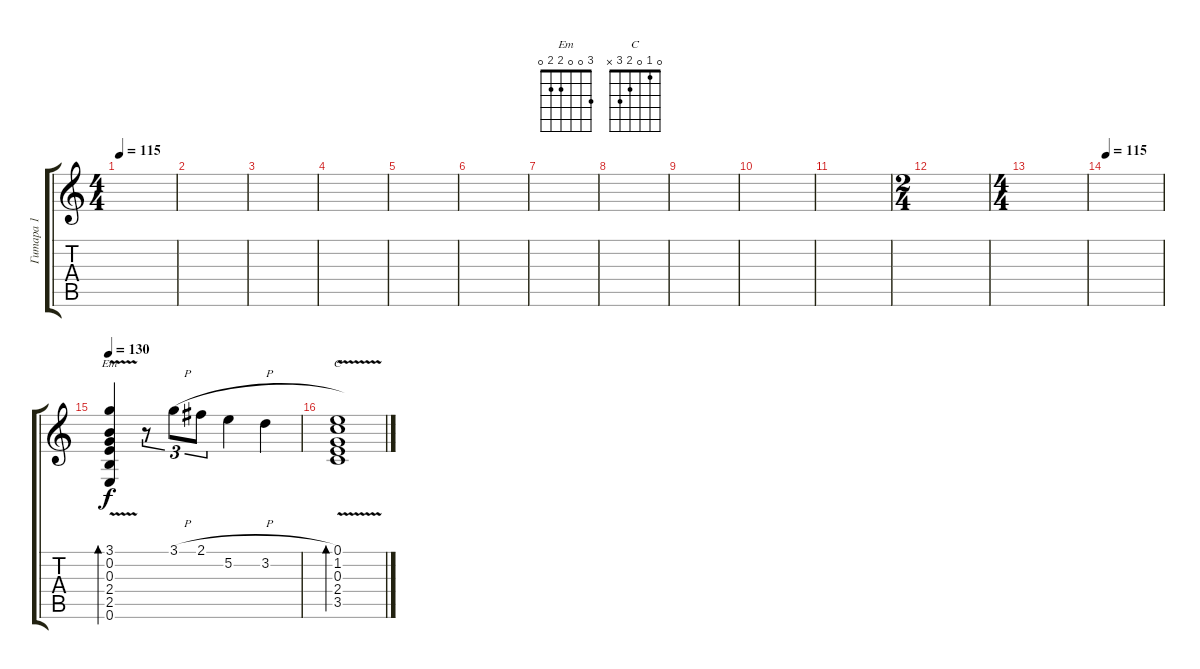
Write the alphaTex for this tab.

\track ("Гитара 1" "Гитара 1") {instrument acousticguitarsteel}
\staff {score tabs}
\tuning (E4 B3 G3 D3 A2 E2) {hide}
\chord ("Em" 3 0 0 2 2 0)
\chord ("C" 0 1 0 2 3 x)
\ts (4 4)
\tempo 115
\clef g2
\ks c
|
|
|
|
|
|
|
|
|
|
|
\ts (2 4)
|
\ts (4 4)
|
\tempo 115
|
\tempo 130
(3.1{v} 0.2{v} 0.3{v} 2.4{v} 2.5{v} 0.6{v}).4{bd 240 ch "Em"} r.8{tu (3 2)} 3.1{h}.8{tu (3 2)} 2.1{h}.8{tu (3 2)} 5.2.4 3.2.4 |
(0.1{v} 1.2{v} 0.3{v} 2.4{v} 3.5{v}).1{bd 240 ch "C"}
